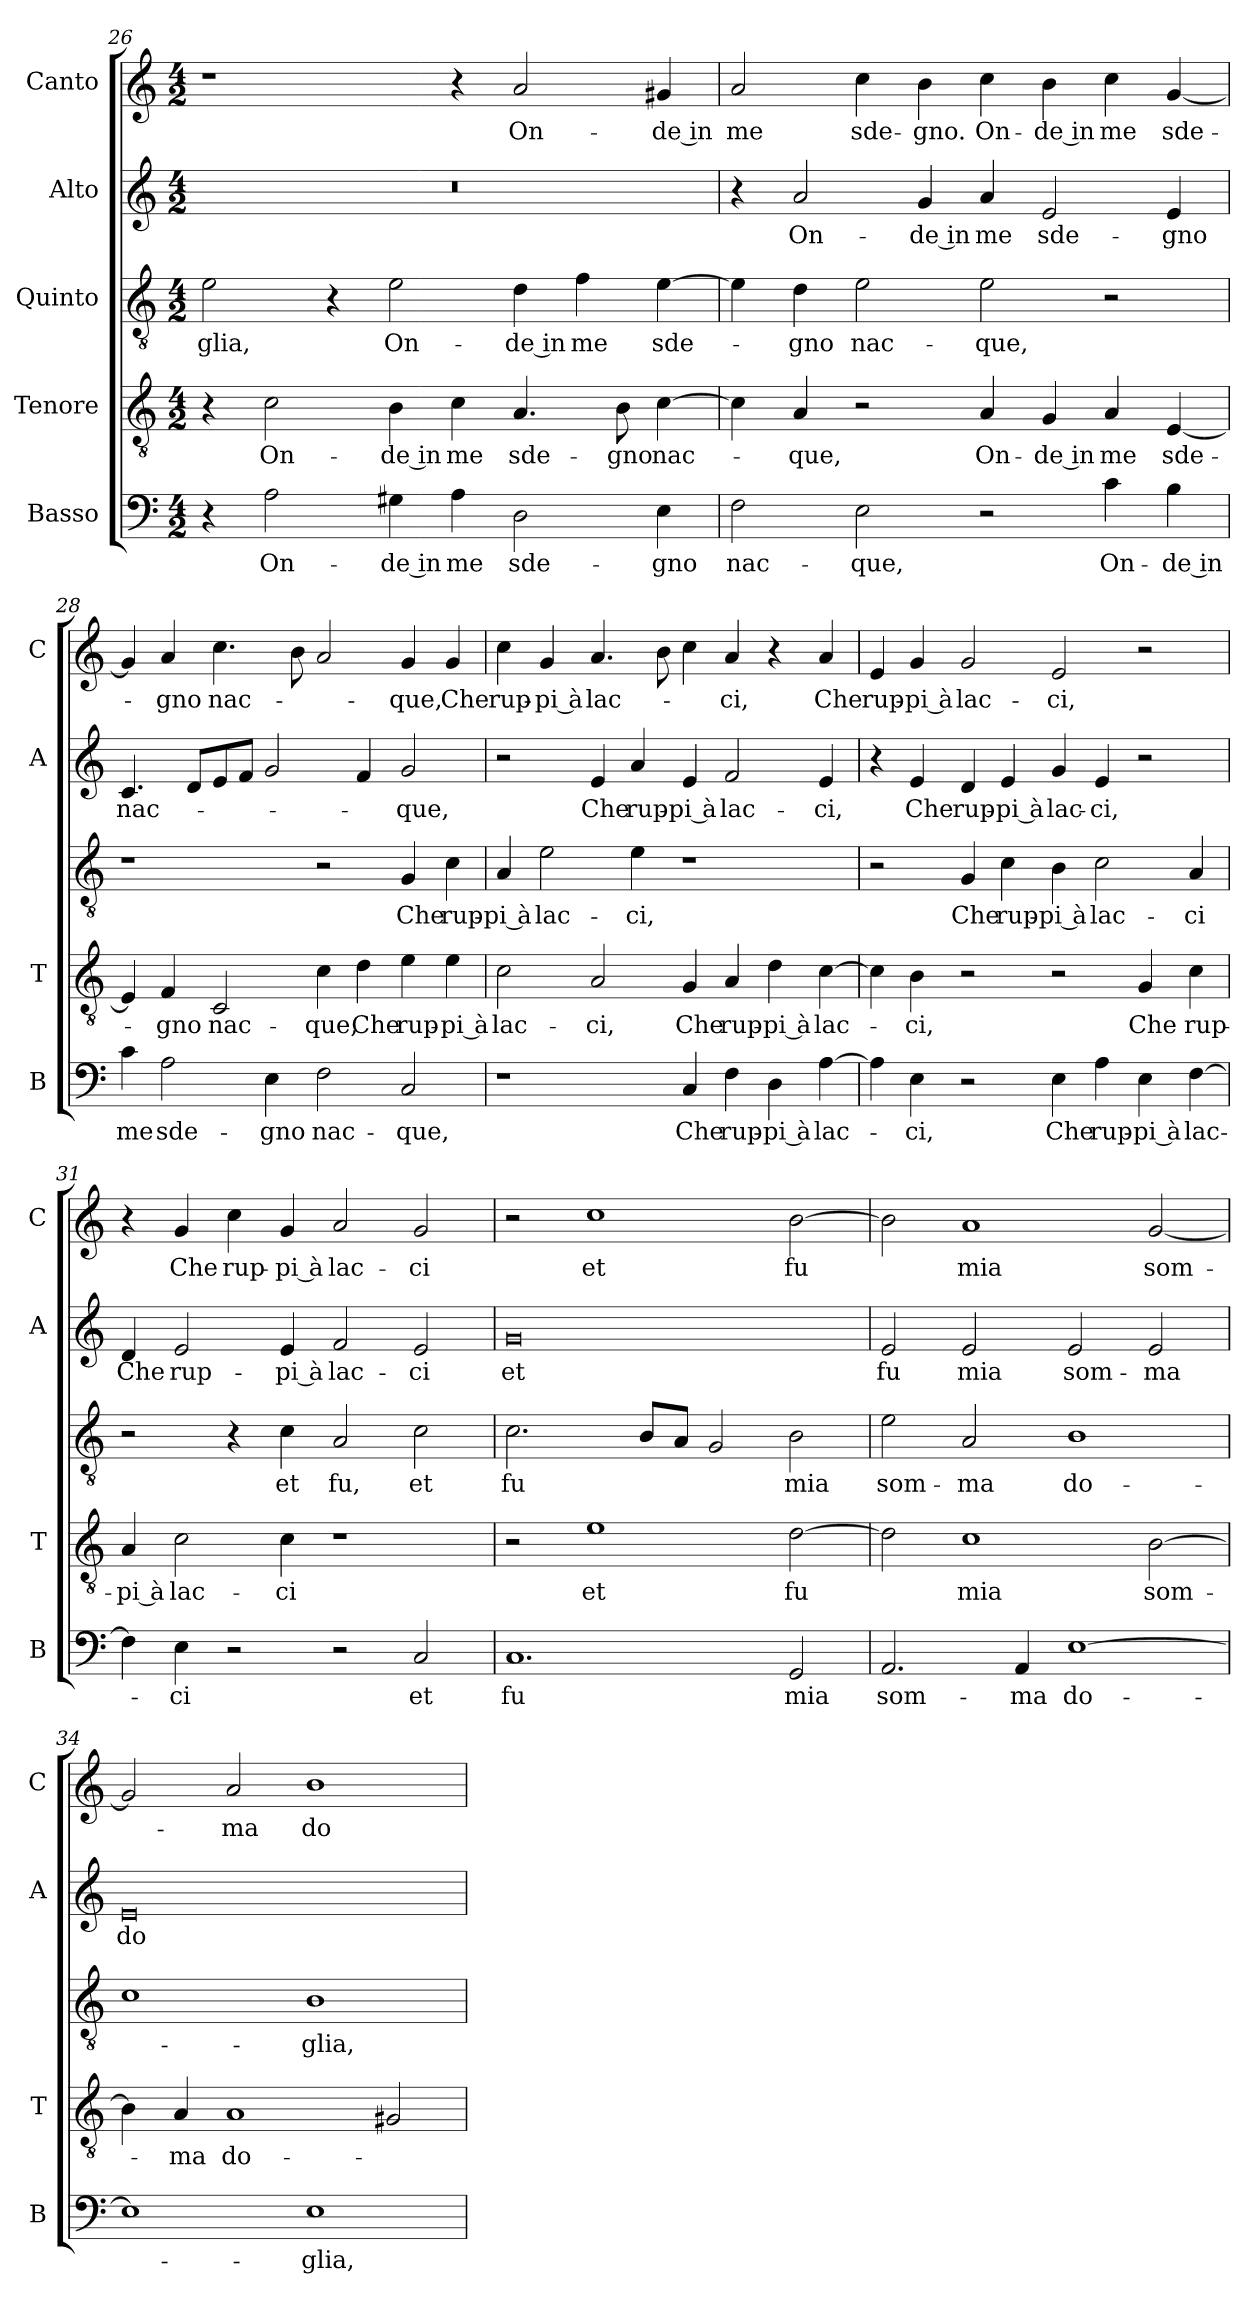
**kern	**text	**kern	**text	**kern	**text	**kern	**text	**kern	**text
*part5	*part5	*part4	*part4	*part3	*part3	*part2	*part2	*part1	*part1
*staff5	*staff5	*staff4	*staff4	*staff3	*staff3	*staff2	*staff2	*staff1	*staff1
*I"Basso	*	*I"Tenore	*	*I"Quinto	*	*I"Alto	*	*I"Canto	*
*I'B	*	*I'T	*	*	*	*I'A	*	*I'C	*
!!LO:PB:g=z
*clefF4	*	*clefGv2	*	*clefGv2	*	*clefG2	*	*clefG2	*
*k[]	*	*k[]	*	*k[]	*	*k[]	*	*k[]	*
*C:	*	*C:	*	*C:	*	*C:	*	*C:	*
*M4/2	*	*M4/2	*	*M4/2	*	*M4/2	*	*M4/2	*
=26	=26	=26	=26	=26	=26	=26	=26	=26	=26
!	!	!	!	!	!LO:LY:b	!	!	!	!
4r	.	4r	.	2e\	-glia,	0r	.	1r	.
!	!LO:LY:b	!	!LO:LY:b	!	!	!	!	!	!
2A\	On-	2c\	On-	.	.	.	.	.	.
.	.	.	.	4r	.	.	.	.	.
!	!LO:LY:b	!	!LO:LY:b	!	!LO:LY:b	!	!	!	!
4G#X\	-de in	4B\	-de in	2e\	On-	.	.	.	.
!	!LO:LY:b	!	!LO:LY:b	!	!	!	!	!	!
4A\	me	4c\	me	.	.	.	.	4r	.
!	!LO:LY:b	!	!LO:LY:b	!	!LO:LY:b	!	!	!	!LO:LY:b
2D\	sde-	4.A/	sde-	4d\	-de in	.	.	2a/	On-
!	!	!	!	!	!LO:LY:b	!	!	!	!
.	.	.	.	4f\	me	.	.	.	.
!	!	!	!LO:LY:b	!	!	!	!	!	!
.	.	8B\	-gno	.	.	.	.	.	.
!	!LO:LY:b	!	!LO:LY:b	!	!LO:LY:b	!	!	!	!LO:LY:b
4E\	-gno	[4c\	nac-	[4e\	sde-	.	.	4g#X/	-de in
=27	=27	=27	=27	=27	=27	=27	=27	=27	=27
!	!LO:LY:b	!	!	!	!	!	!	!	!LO:LY:b
2F\	nac-	4c\]	.	4e\]	.	4r	.	2a/	me
!	!	!	!LO:LY:b	!	!LO:LY:b	!	!LO:LY:b	!	!
.	.	4A/	-que,	4d\	-gno	2a/	On-	.	.
!	!LO:LY:b	!	!	!	!LO:LY:b	!	!	!	!LO:LY:b
2E\	-que,	2r	.	2e\	nac-	.	.	4cc\	sde-
!	!	!	!	!	!	!	!LO:LY:b	!	!LO:LY:b
.	.	.	.	.	.	4g/	-de in	4b\	-gno.
!	!	!	!LO:LY:b	!	!LO:LY:b	!	!LO:LY:b	!	!LO:LY:b
2r	.	4A/	On-	2e\	-que,	4a/	me	4cc\	On-
!	!	!	!LO:LY:b	!	!	!	!LO:LY:b	!	!LO:LY:b
.	.	4G/	-de in	.	.	2e/	sde-	4b\	-de in
!	!LO:LY:b	!	!LO:LY:b	!	!	!	!	!	!LO:LY:b
4c\	On-	4A/	me	2r	.	.	.	4cc\	me
!	!LO:LY:b	!	!LO:LY:b	!	!	!	!LO:LY:b	!	!LO:LY:b
4B\	-de in	[4E/	sde-	.	.	4e/	-gno	[4g/	sde-
=28	=28	=28	=28	=28	=28	=28	=28	=28	=28
!	!LO:LY:b	!	!	!	!	!	!LO:LY:b	!	!
4c\	me	4E/]	.	1r	.	4.c/	nac-	4g/]	.
!	!LO:LY:b	!	!LO:LY:b	!	!	!	!	!	!LO:LY:b
2A\	sde-	4F/	-gno	.	.	.	.	4a/	-gno
.	.	.	.	.	.	8d/L	.	.	.
!	!	!	!LO:LY:b	!	!	!	!	!	!LO:LY:b
.	.	2C/	nac-	.	.	8e/	.	4.cc\	nac-
.	.	.	.	.	.	8f/J	.	.	.
!	!LO:LY:b	!	!	!	!	!	!	!	!
4E\	-gno	.	.	.	.	2g/	.	.	.
.	.	.	.	.	.	.	.	8b\	.
!	!LO:LY:b	!	!LO:LY:b	!	!	!	!	!	!
2F\	nac-	4c\	-que,	2r	.	.	.	2a/	.
!	!	!	!LO:LY:b	!	!	!	!	!	!
.	.	4d\	Che	.	.	4f/	.	.	.
!	!LO:LY:b	!	!LO:LY:b	!	!LO:LY:b	!	!LO:LY:b	!	!LO:LY:b
2C/	-que,	4e\	rup-	4G/	Che	2g/	-que,	4g/	-que,
!	!	!	!LO:LY:b	!	!LO:LY:b	!	!	!	!LO:LY:b
.	.	4e\	-pi à	4c\	rup-	.	.	4g/	Che
!!LO:LB:g=z
=29	=29	=29	=29	=29	=29	=29	=29	=29	=29
!	!	!	!LO:LY:b	!	!LO:LY:b	!	!	!	!LO:LY:b
1r	.	2c\	lac-	4A/	-pi à	2r	.	4cc\	rup-
!	!	!	!	!	!LO:LY:b	!	!	!	!LO:LY:b
.	.	.	.	2e\	lac-	.	.	4g/	-pi à
!	!	!	!LO:LY:b	!	!	!	!LO:LY:b	!	!LO:LY:b
.	.	2A/	-ci,	.	.	4e/	Che	4.a/	lac-
!	!	!	!	!	!LO:LY:b	!	!LO:LY:b	!	!
.	.	.	.	4e\	-ci,	4a/	rup-	.	.
.	.	.	.	.	.	.	.	8b\	.
!	!LO:LY:b	!	!LO:LY:b	!	!	!	!LO:LY:b	!	!
4C/	Che	4G/	Che	1r	.	4e/	-pi à	4cc\	.
!	!LO:LY:b	!	!LO:LY:b	!	!	!	!LO:LY:b	!	!LO:LY:b
4F\	rup-	4A/	rup-	.	.	2f/	lac-	4a/	-ci,
!	!LO:LY:b	!	!LO:LY:b	!	!	!	!	!	!
4D\	-pi à	4d\	-pi à	.	.	.	.	4r	.
!	!LO:LY:b	!	!LO:LY:b	!	!	!	!LO:LY:b	!	!LO:LY:b
[4A\	lac-	[4c\	lac-	.	.	4e/	-ci,	4a/	Che
=30	=30	=30	=30	=30	=30	=30	=30	=30	=30
!	!	!	!	!	!	!	!	!	!LO:LY:b
4A\]	.	4c\]	.	2r	.	4r	.	4e/	rup-
!	!LO:LY:b	!	!LO:LY:b	!	!	!	!LO:LY:b	!	!LO:LY:b
4E\	-ci,	4B\	-ci,	.	.	4e/	Che	4g/	-pi à
!	!	!	!	!	!LO:LY:b	!	!LO:LY:b	!	!LO:LY:b
2r	.	2r	.	4G/	Che	4d/	rup-	2g/	lac-
!	!	!	!	!	!LO:LY:b	!	!LO:LY:b	!	!
.	.	.	.	4c\	rup-	4e/	-pi à	.	.
!	!LO:LY:b	!	!	!	!LO:LY:b	!	!LO:LY:b	!	!LO:LY:b
4E\	Che	2r	.	4B\	-pi à	4g/	lac-	2e/	-ci,
!	!LO:LY:b	!	!	!	!LO:LY:b	!	!LO:LY:b	!	!
4A\	rup-	.	.	2c\	lac-	4e/	-ci,	.	.
!	!LO:LY:b	!	!LO:LY:b	!	!	!	!	!	!
4E\	-pi à	4G/	Che	.	.	2r	.	2r	.
!	!LO:LY:b	!	!LO:LY:b	!	!LO:LY:b	!	!	!	!
[4F\	lac-	4c\	rup-	4A/	-ci	.	.	.	.
=31	=31	=31	=31	=31	=31	=31	=31	=31	=31
!	!	!	!LO:LY:b	!	!	!	!LO:LY:b	!	!
4F\]	.	4A/	-pi à	2r	.	4d/	Che	4r	.
!	!LO:LY:b	!	!LO:LY:b	!	!	!	!LO:LY:b	!	!LO:LY:b
4E\	-ci	2c\	lac-	.	.	2e/	rup-	4g/	Che
!	!	!	!	!	!	!	!	!	!LO:LY:b
2r	.	.	.	4r	.	.	.	4cc\	rup-
!	!	!	!LO:LY:b	!	!LO:LY:b	!	!LO:LY:b	!	!LO:LY:b
.	.	4c\	-ci	4c\	et	4e/	-pi à	4g/	-pi à
!	!	!	!	!	!LO:LY:b	!	!LO:LY:b	!	!LO:LY:b
2r	.	1r	.	2A/	fu,	2f/	lac-	2a/	lac-
!	!LO:LY:b	!	!	!	!LO:LY:b	!	!LO:LY:b	!	!LO:LY:b
2C/	et	.	.	2c\	et	2e/	-ci	2g/	-ci
=32	=32	=32	=32	=32	=32	=32	=32	=32	=32
!	!LO:LY:b	!	!	!	!LO:LY:b	!	!LO:LY:b	!	!
1.C	fu	2r	.	2.c\	fu	0g	et	2r	.
!	!	!	!LO:LY:b	!	!	!	!	!	!LO:LY:b
.	.	1e	et	.	.	.	.	1cc	et
.	.	.	.	8B/L	.	.	.	.	.
.	.	.	.	8A/J	.	.	.	.	.
.	.	.	.	2G/	.	.	.	.	.
!	!LO:LY:b	!	!LO:LY:b	!	!LO:LY:b	!	!	!	!LO:LY:b
2GG/	mia	[2d\	fu	2B\	mia	.	.	[2b\	fu
!!LO:LB:g=z
=33	=33	=33	=33	=33	=33	=33	=33	=33	=33
!	!LO:LY:b	!	!	!	!LO:LY:b	!	!LO:LY:b	!	!
2.AA/	som-	2d\]	.	2e\	som-	2e/	fu	2b\]	.
!	!	!	!LO:LY:b	!	!LO:LY:b	!	!LO:LY:b	!	!LO:LY:b
.	.	1c	mia	2A/	-ma	2e/	mia	1a	mia
!	!LO:LY:b	!	!	!	!	!	!	!	!
4AA/	-ma	.	.	.	.	.	.	.	.
!	!LO:LY:b	!	!	!	!LO:LY:b	!	!LO:LY:b	!	!
[1E	do-	.	.	1B	do-	2e/	som-	.	.
!	!	!	!LO:LY:b	!	!	!	!LO:LY:b	!	!LO:LY:b
.	.	[2B\	som-	.	.	2e/	-ma	[2g/	som-
=34	=34	=34	=34	=34	=34	=34	=34	=34	=34
!	!	!	!	!	!	!	!LO:LY:b	!	!
1E]	.	4B\]	.	1c	.	0e	do-	2g/]	.
!	!	!	!LO:LY:b	!	!	!	!	!	!
.	.	4A/	-ma	.	.	.	.	.	.
!	!	!	!LO:LY:b	!	!	!	!	!	!LO:LY:b
.	.	1A	do-	.	.	.	.	2a/	-ma
!	!LO:LY:b	!	!	!	!LO:LY:b	!	!	!	!LO:LY:b
1E	-glia,	.	.	1B	-glia,	.	.	1b	do-
.	.	2G#X/	.	.	.	.	.	.	.
=	=	=	=	=	=	=	=	=	=
*-	*-	*-	*-	*-	*-	*-	*-	*-	*-
